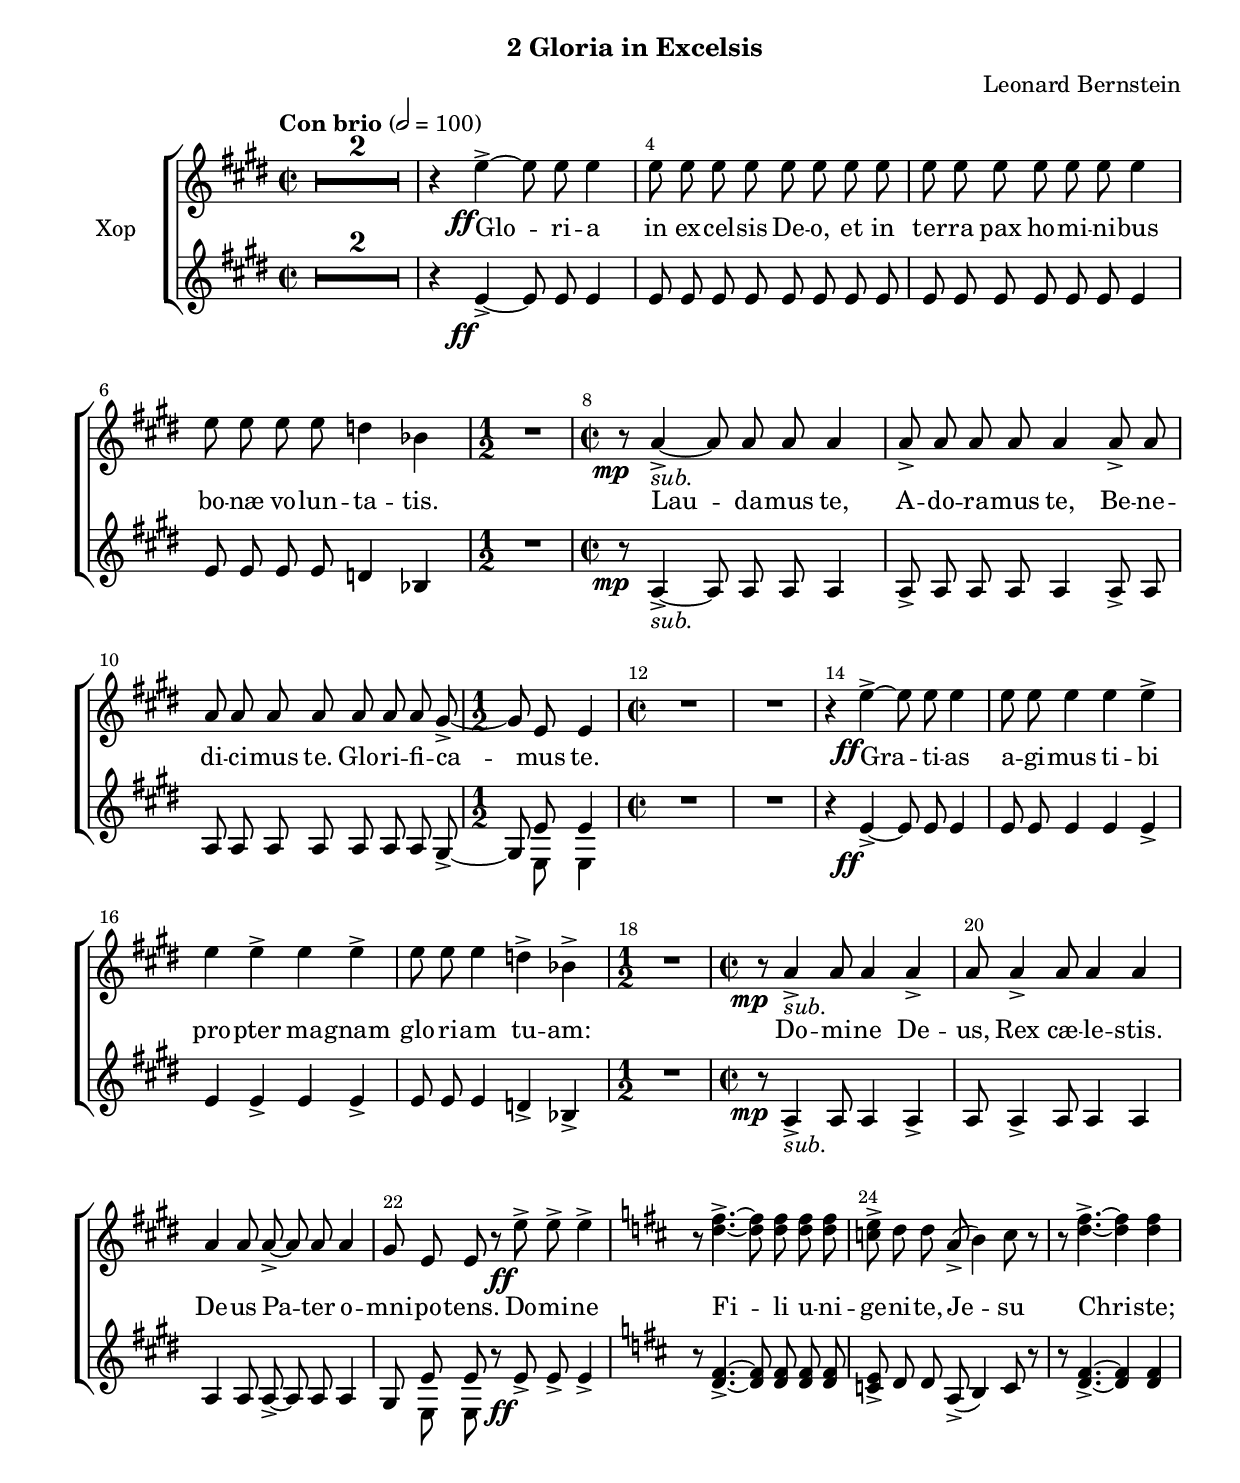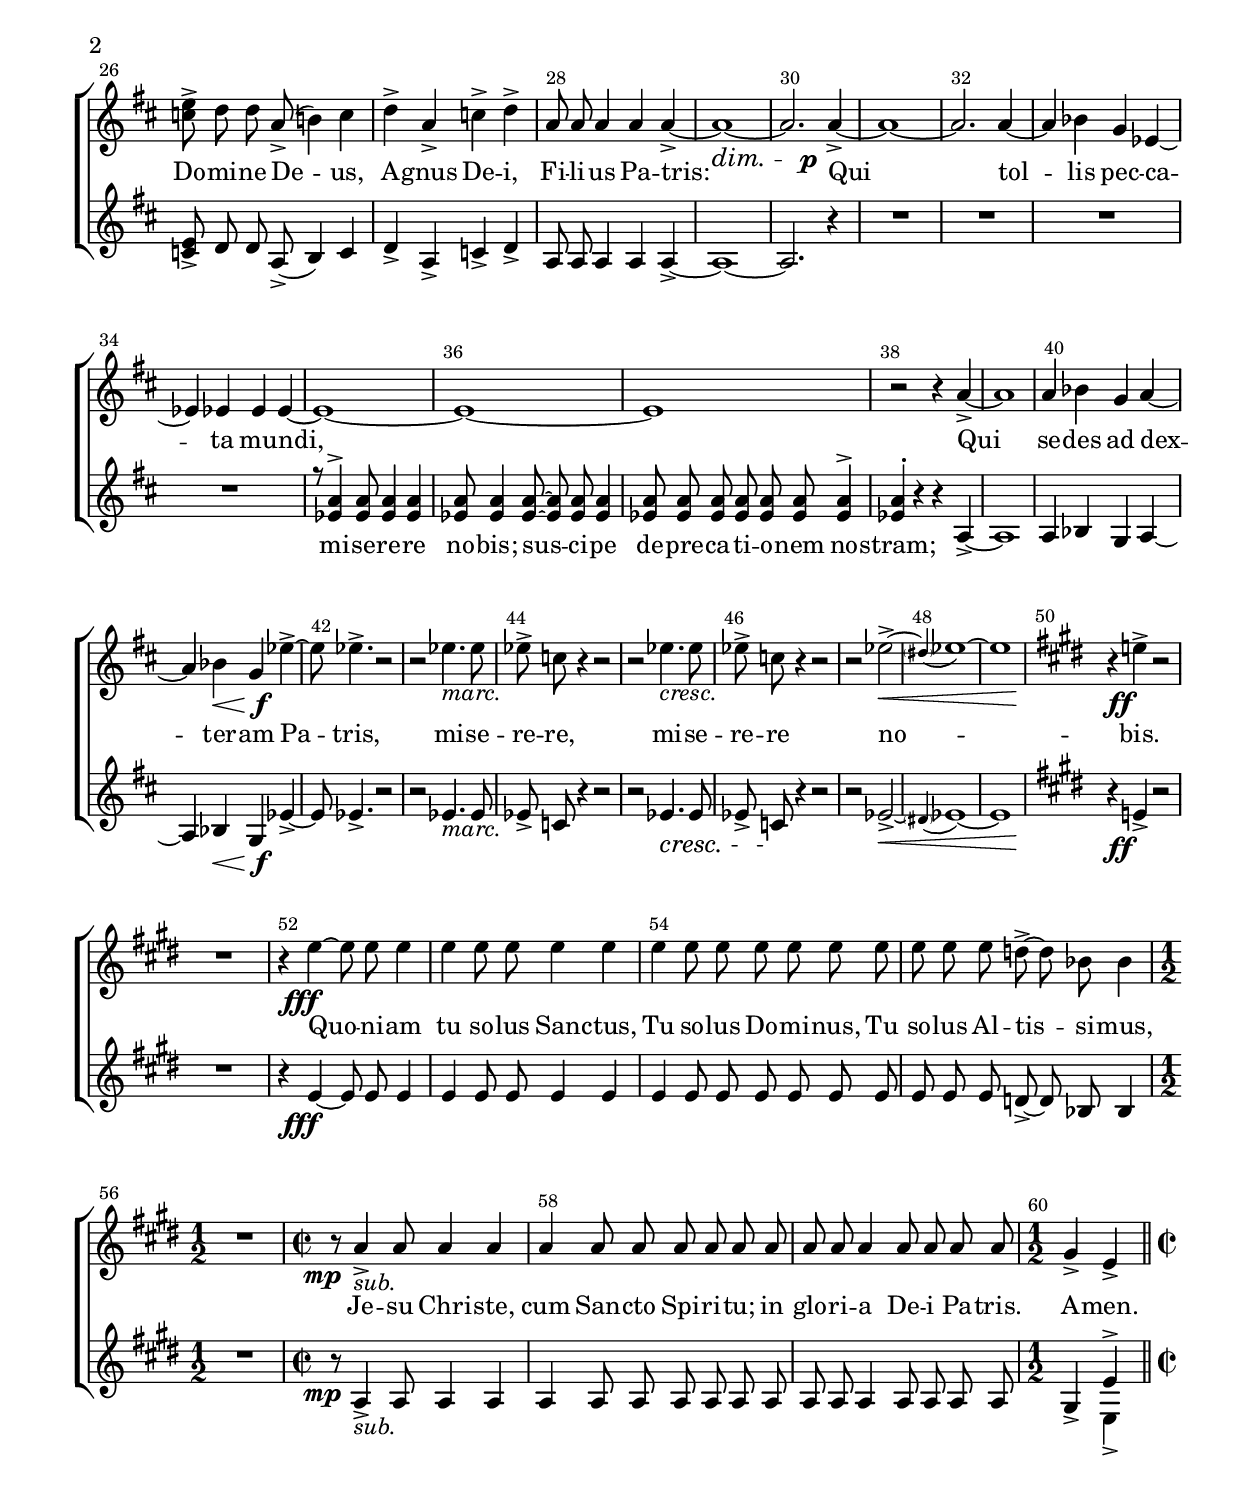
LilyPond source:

\version "2.22.0"

% закомментируйте строку ниже, чтобы получался pdf с навигацией
%#(ly:set-option 'point-and-click #f)
#(ly:set-option 'midi-extension "mid")
#(ly:set-option 'embed-source-code #t) % внедряем исходник как аттач к pdf
#(set-default-paper-size "a4")
%#(set-global-staff-size 18)

\header {
  title = ""
  subtitle = "2 Gloria in Excelsis"
  composer = "Leonard Bernstein"
 
  % Удалить строку версии LilyPond 
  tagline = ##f
}


abr = { \break }
%abr = \tag #'BR { \break }
abr = {}

pbr = { \pageBreak }
pbr = {}

breathes = { \once \override BreathingSign.text = \markup { \musicglyph #"scripts.tickmark" } \breathe }

bort = {  % Динамика: вместо f, p пишем по-русски гр., т. и т.д.
  \override DynamicText.stencil = #(lambda (grob)(
                                                   grob-interpret-markup grob (                         
                                                                                let (( dyntxt (ly:grob-property grob 'text ) )  )
                                                                                ( set! dyntxt (cond
                                                                                               (( equal? dyntxt "ff" ) "оч. гр." ) 
                                                                                               (( equal? dyntxt "f" ) "гр." )
                                                                                               (( equal? dyntxt "mf" ) "ум." )
                                                                                               (( equal? dyntxt "mp" ) "ум." )
                                                                                               (( equal? dyntxt "p" ) "т." )
                                                                                               )) #{ \markup \normal-text \italic $dyntxt #} )
                                                   )) }


melon = { \set melismaBusyProperties = #'() }
meloff = { \unset melismaBusyProperties }
solo = ^\markup\italic"Соло"
tutti =  ^\markup\italic"tutti"

co = \cadenzaOn
cof = \cadenzaOff
cb = { \cadenzaOff \bar "||" }
cbr = { \bar "" }
cbar = { \cadenzaOff \bar "|" \cadenzaOn }
stemOff = { \hide Staff.Stem }
nat = { \once \hide Accidental }
%stemOn = { \unHideNotes Staff.Stem }

% alternative breathe
breathes = { \once \override BreathingSign.text = \markup { \musicglyph #"scripts.tickmark" } \breathe }

% alternative partial - for repeats
partiall = { \set Timing.measurePosition = #(ly:make-moment -1/4) }

% compress multi-measure rests
multirests = { \override MultiMeasureRest.expand-limit = #1 \set Score.skipBars = ##t }

% mark with numbers in squares
squaremarks = {  \set Score.markFormatter = #format-mark-box-numbers }

% move dynamics a bit left (to be not up/under the note, but before)
placeDynamicsLeft = { \override DynamicText.X-offset = #-2.5 }

%make visible number of every 2-nd bar
secondbar = {
  \override Score.BarNumber.break-visibility = #end-of-line-invisible
  \override Score.BarNumber.X-offset = #1
  \override Score.BarNumber.self-alignment-X = #LEFT
  \set Score.barNumberVisibility = #(every-nth-bar-number-visible 2)
}

global = {
  %\numericTimeSignature
  \secondbar
  \multirests
  \placeDynamicsLeft
  
  \key e \major
  \time 2/2
}

sopvoice = \relative c'' {
  \global
 % \dynamicUp
  \autoBeamOff
  \tempo "Con brio" 2=100
  % page 107
  R1*2 |
  r4 e->\ff~e8 e e4 |
  e8 e e e e e e e | \abr
  
  e e e e e e e4 |
  e8 e e e d4 bes |
  \time 1/2 R2 |
  \time 2/2 r8\mp a4->-\markup\italic"sub."~ a8 a a a4 | \abr
  
  a8-> a a a a4 a8-> a |
  a a a a a a a gis->~ |
  \time 1/2 gis8 e e4 |
  \time 2/2 R1 | \abr
   
   \pbr
  % page 108
  R1 |
  r4 e'->\ff~ e8 e e4 |
  e8 e e4 e e-> |
  e e-> e e-> | \abr
  
  e8 e e4 d-> bes-> |
  \time 1/2 R2 |
  \time 2/2 r8\mp a4->-\markup\italic"sub." a8 a4 a-> |
  a8 a4-> a8 a4 a | \abr
  
  a4 a8 a->~ a a a4 |
  gis8 e e r e'\ff-> e-> e4-> |
  \key d\major r8 <d fis>4.->~ q8 q q q |
  <c e>8-> d d a->( b4) c8 r | \abr
  
  \pbr
  % page 109
  r8 <d fis>4.->~ q4 q |
  <c e>8-> d d a->( b!4) c |
  d-> a-> c-> d-> |
  a8 a a4 a a->~ | \abr
  
  a1~\dim |
  a2. a4->\p~ |
  a1~ |
  a2. a4~ | \abr
  
  a bes g es~ |
  es es es es~ |
  es1~ |
  es~ | \abr
  
  \pbr
  % page 110
  es |
  r2 r4 a->~ |
  a1 |
  a4 bes g a~ | \abr
  
  a bes\< g es'->\f~ |
  es8 es4.-> r2 |
  r2 es4.-\markup\italic"marc." es8 |
  es-> c r4 r2 | \abr
  
  r2 es4.-\markup\italic"cresc." es8 |
  es-> c r4 r2 |
  r2 es2->\<~ |
  \acciaccatura \parenthesize dis4 es1~ | \abr
  
  \pbr
  %page 111
  es1 |
  \key e \major r4\! e!->\ff r2 |
  R1 |
  r4 e\fff~ e8 e e4 | \abr
  
  e4 e8 e e4 e |
  e e8 e e e e e |
  e e e d->~ d bes bes4 |
  \time 1/2 R2 | \abr
  
  \time 2/2 r8\mp a4->-\markup\italic"sub." a8 a4 a |
  a a8 a a a a a |
  a a a4 a8 a a a |
  \time 1/2 gis4-> e-> \time 2/2 \bar "||"
  
  
}


tenorvoice = \relative c' {
  \global
  %\dynamicUp
  \autoBeamOff
  
  R1*2 |
  r4 e4->\ff~ e8 e e4 |
  e8 e e e e e e e | \abr
  
  e e e e e e e4 |
  e8 e e e d4 bes |
  \time 1/2 R2 |
  \time 2/2 r8\mp a4->-\markup\italic"sub."~ a8 a a a4 | \abr
  
  a8-> a a a a4 a8-> a |
  a a a a a a a gis->~ |
  \time 1/2 gis << { e' e4 } \\ { e,8 e4} >> |
  \time 2/2 R1 \abr
  
  % page 108
  R1 |
  r4 e'->\ff~ e8 e e4 |
  e8 e e4 e e-> |
  e e-> e e-> | \abr
  
  e8 e e4 d-> bes-> |
  \time 1/2 R2 |
  \time 2/2 r8\mp a4->-\markup\italic"sub." a8 a4 a-> |
  a8 a4-> a8 a4 a | \abr
  
  a4 a8 a->~ a a a4 |
  gis8 << { \autoBeamOff e' e } \\ { \autoBeamOff e, e} >>  r8 e'->\ff e-> e4->  |
  \key d \major r8 <d fis>4.->~ q8 q q q |
  <c e>-> d d a->( b4) c8 r | \abr
  
  % page 109
  r8 <d fis>4.->~ q4 q |
  <c e>8-> d d a->( b4) c |
  d-> a-> c-> d-> |
  a8 a a4 a a->~ |
  
  a1~ |
  a2. r4 |
  R1*2 |
  
  R1 R1 |
  \voiceOne r8 <es' a>4-> q8 q4 q |
  q8 q4 q8~ q q q4 | \abr
  
  %page 110
  q8 q q q q q q4-> |
  q4-. \oneVoice r r a,4->~ |
  a1 |
  a4 bes g a~ |
  \oneVoice a bes\< g es'\f->~ |
  es8 es4.-> r2 |
  r es4.-\markup\italic"marc." es8 |
  es8-> c r4 r2 | \abr
  
  r2 es4.\cresc es8 |
  es8-> c\! r4 r2 |
  r2 es2->\<~ |
  
  \acciaccatura \parenthesize dis4 es1~ | \abr |
  
  % page 111
  es1 |
  \key e \major r4\! e!->\ff r2 |
  R1 |
  r4 e\fff~ e8 e e4 | \abr
  
  e4 e8 e e4 e |
  e e8 e e e e e |
  e e e d->~ d bes bes4 |
  \time 1/2 R2 | \abr
  
  \time 2/2 r8\mp a4->-\markup\italic"sub." a8 a4 a |
  a a8 a a a a a |
  a a a4 a8 a a a |
  \time 1/2 gis4-> << e'-> \\ e,-> >> \time 2/2 \bar "||"
}

bassvoice = \relative c {
  \global
  %\dynamicUp 
  \autoBeamOff
  
  s1*32  s2
  
   \voiceTwo r8 <es a>4->\p q8 q4 q |
  q8 q4 q8~ q q q4 | \abr
  
  %page 110
  q8 q q q q q q4-> |
  q4-.  
}



lyricscore = \lyricmode {
  Glo -- ri -- a in ex -- cel -- sis De -- o, et in 
  ter -- ra pax ho -- mi -- ni -- bus bo -- næ vo -- lun -- ta -- tis. Lau -- da -- mus te,
  A -- do -- ra -- mus te, Be -- ne -- di -- ci -- mus te. Glo -- ri -- fi -- ca -- mus te.

Gra -- ti -- as a -- gi -- mus ti -- bi pro -- pter ma -- gnam
glo -- ri -- am tu -- am: Do -- mi -- ne De -- us, Rex cæ -- le -- stis.
De -- us Pa -- ter o -- mni -- po -- tens. Do -- mi -- ne Fi -- li u -- ni -- ge -- ni -- te, Je -- su

Chri -- ste; Do -- mi -- ne De -- us, A -- gnus De -- i, Fi -- li -- us Pa -- tris:
Qui tol -- 
lis pec -- ca -- ta mu -- ndi,

Qui se -- des ad dex -- 
ter -- am Pa -- tris, mi -- se -- re -- re,
mi -- se -- re -- re no -- 

bis. Quo -- ni -- am
tu so -- lus San -- ctus, Tu so -- lus Do -- mi -- nus, Tu so -- lus Al -- tis -- si -- mus,
Je -- su Chri -- ste, cum San -- cto Spi -- ri -- tu; in glo -- ri -- a De -- i Pa -- tris. A -- men.
}

lyricscorea = \lyricmode {
  \repeat unfold 103 \skip 1
   mi -- se -- re -- re no -- bis; sus -- ci -- pe
   de -- pre -- ca -- ti -- o -- nem no -- stram;

}


\bookpart {
  \paper {
    top-margin = 15
    left-margin = 15
    right-margin = 10
    bottom-margin = 40
    indent = 15
    
    ragged-last-bottom = ##f
  }
  \score {
    %  \transpose c bes {
    %  \removeWithTag #'BR
    \new ChoirStaff \with {
        instrumentName = "Хор"
        
        midiInstrument = "voice oohs"
        %        \RemoveEmptyStaves
      }<<
      \new Staff = "upstaff" \with {
       % instrumentName = \markup { \right-column { "Сопрано" "Альт"  } }
        %shortInstrumentName = \markup { \right-column { "С" "А"  } }
        midiInstrument = "voice oohs"
        %        \RemoveEmptyStaves
      } <<
        \new Voice = "soprano" { \oneVoice \sopvoice }
      %  \new Voice  = "alto" { \voiceTwo \altvoice }
      >> 
      
      \new Lyrics \lyricsto "soprano" { \lyricscore }
      % alternative lyrics above up staff
      %\new Lyrics \with {alignAboveContext = "upstaff"} \lyricsto "soprano" \lyricst
      
      \new Staff = "downstaff" \with {
        %instrumentName = \markup { \right-column { "Тенор" "Бас" } }
        %shortInstrumentName = \markup { \right-column { "Т" "Б" } }
        midiInstrument = "voice oohs"
      } <<
        \new Voice = "tenor" { \oneVoice  \tenorvoice }
      >>
      \new Lyrics \lyricsto "tenor" { \lyricscorea }
    >>
    %  }  % transposeµ
    \layout {
      %    #(layout-set-staff-size 20)
      \context {
        \Score
      }
      \context {
        \Staff
        %        \RemoveEmptyStaves
        %        \RemoveAllEmptyStaves
      }
      %Metronome_mark_engraver
    }
    \midi {
      \tempo 4=90
    }
  }
}
